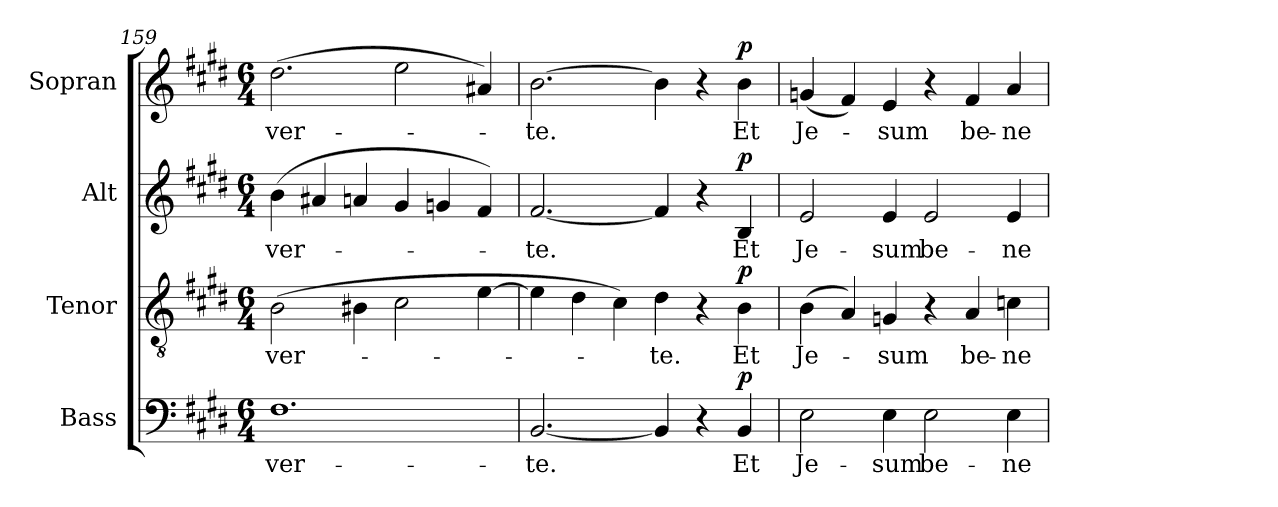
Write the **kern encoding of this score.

**kern	**text	**dynam	**kern	**text	**dynam	**kern	**text	**dynam	**kern	**text	**dynam
*part4	*part4	*part4	*part3	*part3	*part3	*part2	*part2	*part2	*part1	*part1	*part1
*staff4	*staff4	*staff4	*staff3	*staff3	*staff3	*staff2	*staff2	*staff2	*staff1	*staff1	*staff1
*I"Bass	*	*	*I"Tenor	*	*	*I"Alt	*	*	*I"Sopran	*	*
*I'B.	*	*	*I'T.	*	*	*I'A.	*	*	*I'S.	*	*
!!LO:LB:g=z
*clefF4	*	*	*clefGv2	*	*	*clefG2	*	*	*clefG2	*	*
*k[f#c#g#d#]	*	*	*k[f#c#g#d#]	*	*	*k[f#c#g#d#]	*	*	*k[f#c#g#d#]	*	*
*E:	*	*	*E:	*	*	*E:	*	*	*E:	*	*
*M6/4	*	*	*M6/4	*	*	*M6/4	*	*	*M6/4	*	*
=159	=159	=159	=159	=159	=159	=159	=159	=159	=159	=159	=159
!	!LO:LY:b	!	!	!LO:LY:b	!	!	!LO:LY:b	!	!	!LO:LY:b	!
1.F#	-ver-	.	(>2B\	-ver-	.	(>4b\	-ver-	.	(>2.dd#\	-ver-	.
.	.	.	.	.	.	4a#X/	.	.	.	.	.
.	.	.	4B#X\	.	.	4an/	.	.	.	.	.
.	.	.	2c#\	.	.	4g#/	.	.	2ee\	.	.
.	.	.	.	.	.	4gn/	.	.	.	.	.
.	.	.	[4e\	.	.	4f#/)	.	.	4a#X/)	.	.
=160	=160	=160	=160	=160	=160	=160	=160	=160	=160	=160	=160
!	!LO:LY:b	!	!	!	!	!	!LO:LY:b	!	!	!LO:LY:b	!
[2.BB/	-te.	.	4e\]	.	.	[2.f#/	-te.	.	[2.b\	-te.	.
.	.	.	4d#\	.	.	.	.	.	.	.	.
.	.	.	4c#\)	.	.	.	.	.	.	.	.
!	!	!	!	!LO:LY:b	!	!	!	!	!	!	!
4BB/]	.	.	4d#\	-te.	.	4f#/]	.	.	4b\]	.	.
4r	.	.	4r	.	.	4r	.	.	4r	.	.
!	!LO:LY:b	!LO:DY:a	!	!LO:LY:b	!LO:DY:a	!	!LO:LY:b	!LO:DY:a	!	!LO:LY:b	!LO:DY:a
4BB/	Et	p	4B\	Et	p	4B/	Et	p	4b\	Et	p
=161	=161	=161	=161	=161	=161	=161	=161	=161	=161	=161	=161
!	!LO:LY:b	!	!	!LO:LY:b	!	!	!LO:LY:b	!	!	!LO:LY:b	!
2E\	Je-	.	(>4B\	Je-	.	2e/	Je-	.	(<4gn/	Je-	.
.	.	.	4A/)	.	.	.	.	.	4f#/)	.	.
!	!LO:LY:b	!	!	!LO:LY:b	!	!	!LO:LY:b	!	!	!LO:LY:b	!
4E\	-sum	.	4Gn/	-sum	.	4e/	-sum	.	4e/	-sum	.
!	!LO:LY:b	!	!	!	!	!	!LO:LY:b	!	!	!	!
2E\	be-	.	4r	.	.	2e/	be-	.	4r	.	.
!	!	!	!	!LO:LY:b	!	!	!	!	!	!LO:LY:b	!
.	.	.	4A/	be-	.	.	.	.	4f#/	be-	.
!	!LO:LY:b	!	!	!LO:LY:b	!	!	!LO:LY:b	!	!	!LO:LY:b	!
4E\	-ne-	.	4cn\	-ne-	.	4e/	-ne-	.	4a/	-ne-	.
=	=	=	=	=	=	=	=	=	=	=	=
*-	*-	*-	*-	*-	*-	*-	*-	*-	*-	*-	*-
